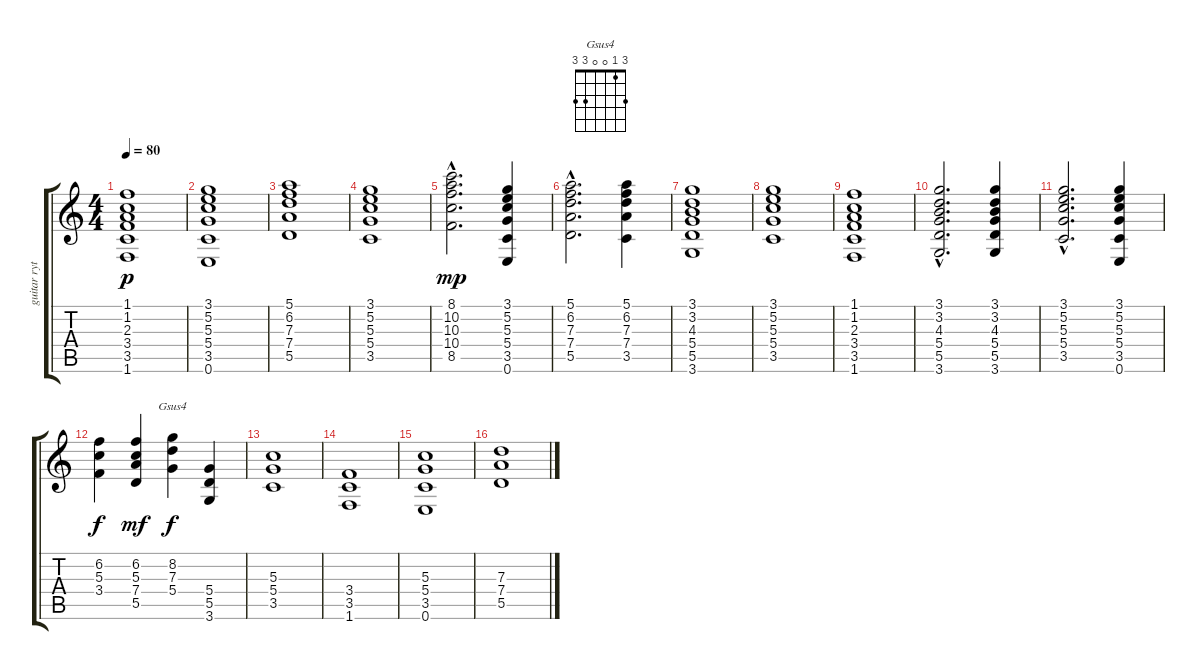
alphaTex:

\track ("guitar rythm" "guitar ryt") {instrument distortionguitar}
\staff {score tabs}
\tuning (E4 B3 G3 D3 A2 E2) {hide}
\chord ("Gsus4" 3 1 0 0 3 3)
\ts (4 4)
\tempo 80
\clef g2
\ks c
(1.1 1.2 2.3 3.4 3.5 1.6).1{dy p instrument distortionguitar} |
(3.1 5.2 5.3 5.4 3.5 0.6).1 |
(5.1 6.2 7.3 7.4 5.5).1 |
(3.1 5.2 5.3 5.4 3.5).1 |
(8.1{hac} 10.2{hac} 10.3{hac} 10.4{hac} 8.5{hac}).2{d dy mp} (3.1 5.2 5.3 5.4 3.5 0.6).4 |
(5.1{hac} 6.2{hac} 7.3{hac} 7.4{hac} 5.5{hac}).2{d} (5.1 6.2 7.3 7.4 3.5).4 |
(3.1 3.2 4.3 5.4 5.5 3.6).1 |
(3.1 5.2 5.3 5.4 3.5).1 |
(1.1 1.2 2.3 3.4 3.5 1.6).1 |
(3.1{hac} 3.2{hac} 4.3{hac} 5.4{hac} 5.5{hac} 3.6{hac}).2{d} (3.1 3.2 4.3 5.4 5.5 3.6).4 |
(3.1{hac} 5.2{hac} 5.3{hac} 5.4{hac} 3.5{hac}).2{d} (3.1 5.2 5.3 5.4 3.5 0.6).4 |
(6.2 5.3 3.4).4{dy f} (6.2 5.3 7.4 5.5).4{dy mf} (8.2 7.3 5.4).4{ch "Gsus4" dy f} (5.4 5.5 3.6).4 |
(5.3 5.4 3.5).1 |
(3.4 3.5 1.6).1 |
(5.3 5.4 3.5 0.6).1 |
(7.3 7.4 5.5).1
